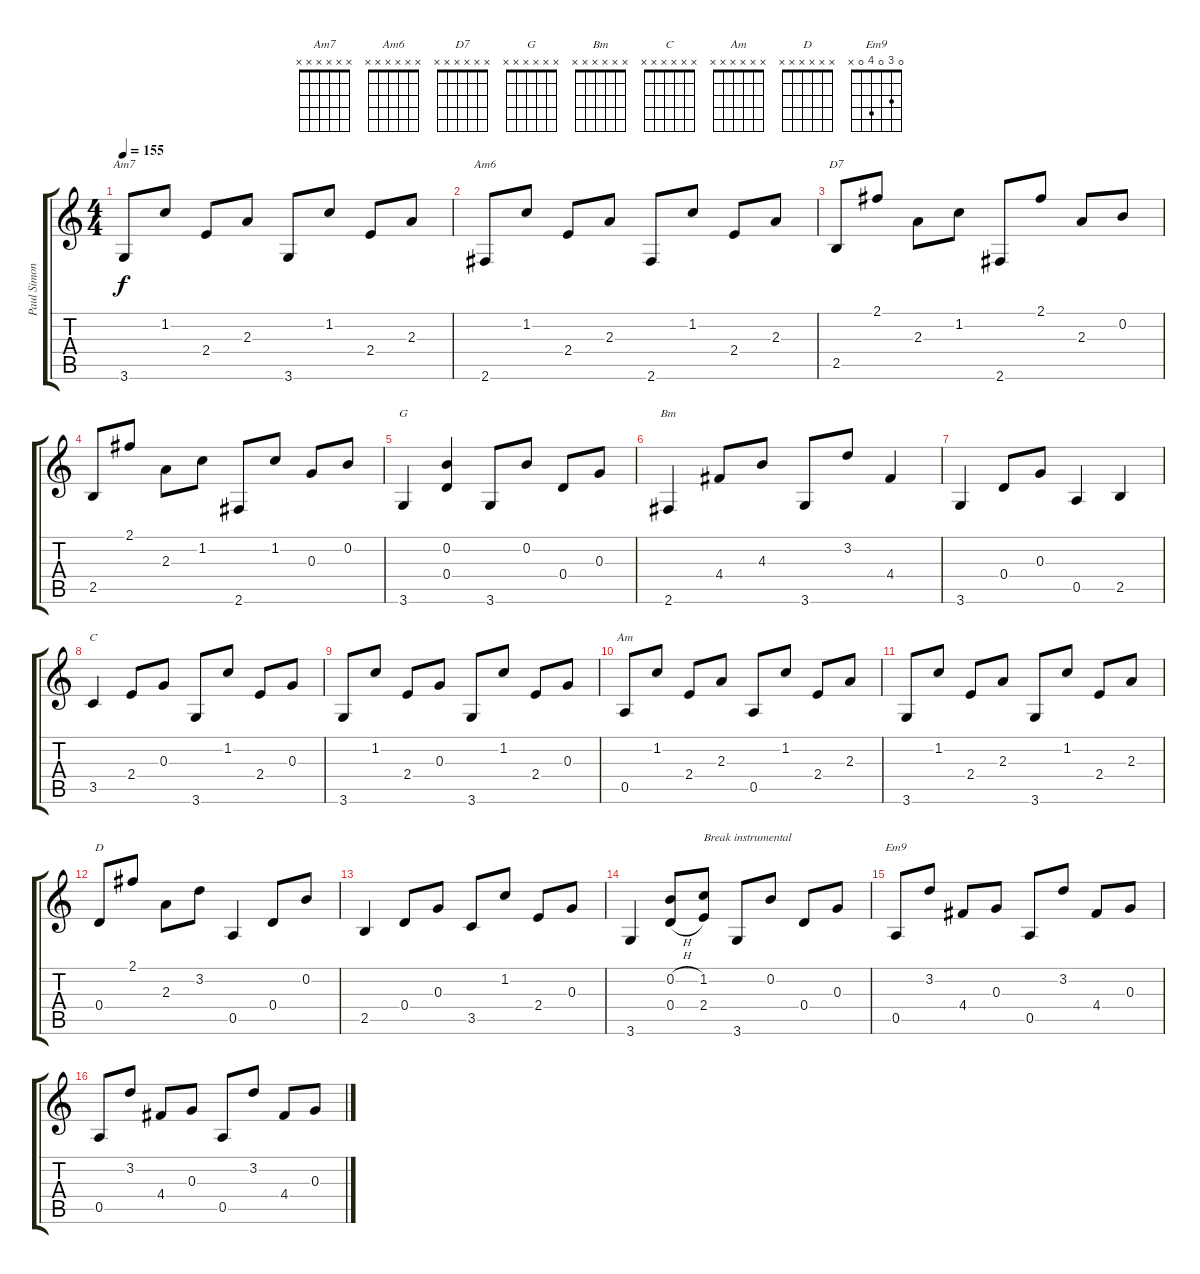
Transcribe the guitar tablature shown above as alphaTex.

\track ("Paul Simon" "Paul Simon") {instrument acousticguitarnylon}
\staff {score tabs}
\tuning (E4 B3 G3 D3 A2 E2) {hide}
\chord ("Am7" x x x x x x) {firstfret 0}
\chord ("Am6" x x x x x x) {firstfret 0}
\chord ("D7" x x x x x x) {firstfret 0}
\chord ("G" x x x x x x) {firstfret 0}
\chord ("Bm" x x x x x x) {firstfret 0}
\chord ("C" x x x x x x) {firstfret 0}
\chord ("Am" x x x x x x) {firstfret 0}
\chord ("D" x x x x x x) {firstfret 0}
\chord ("Em9" 0 3 0 4 0 x)
\ts (4 4)
\tempo 155
\clef g2
\ks c
3.6.8{ch "Am7" dy f} 1.2.8 2.4.8 2.3.8 3.6.8 1.2.8 2.4.8 2.3.8 |
2.6.8{ch "Am6"} 1.2.8 2.4.8 2.3.8 2.6.8 1.2.8 2.4.8 2.3.8 |
2.5.8{ch "D7"} 2.1.8 2.3.8 1.2.8 2.6.8 2.1.8 2.3.8 0.2.8 |
2.5.8 2.1.8 2.3.8 1.2.8 2.6.8 1.2.8 0.3.8 0.2.8 |
3.6.4{ch "G"} (0.2 0.4).4 3.6.8 0.2.8 0.4.8 0.3.8 |
2.6.4{ch "Bm"} 4.4.8 4.3.8 3.6.8 3.2.8 4.4.4 |
3.6.4 0.4.8 0.3.8 0.5.4 2.5.4 |
3.5.4{ch "C"} 2.4.8 0.3.8 3.6.8 1.2.8 2.4.8 0.3.8 |
3.6.8 1.2.8 2.4.8 0.3.8 3.6.8 1.2.8 2.4.8 0.3.8 |
0.5.8{ch "Am"} 1.2.8 2.4.8 2.3.8 0.5.8 1.2.8 2.4.8 2.3.8 |
3.6.8 1.2.8 2.4.8 2.3.8 3.6.8 1.2.8 2.4.8 2.3.8 |
0.4.8{ch "D"} 2.1.8 2.3.8 3.2.8 0.5.4 0.4.8 0.2.8 |
2.5.4 0.4.8 0.3.8 3.5.8 1.2.8 2.4.8 0.3.8 |
3.6.4 (0.2{h} 0.4{h}).8 (1.2 2.4).8{txt "Break instrumental"} 3.6.8 0.2.8 0.4.8 0.3.8 |
0.5.8{ch "Em9"} 3.2.8 4.4.8 0.3.8 0.5.8 3.2.8 4.4.8 0.3.8 |
0.5.8 3.2.8 4.4.8 0.3.8 0.5.8 3.2.8 4.4.8 0.3.8
